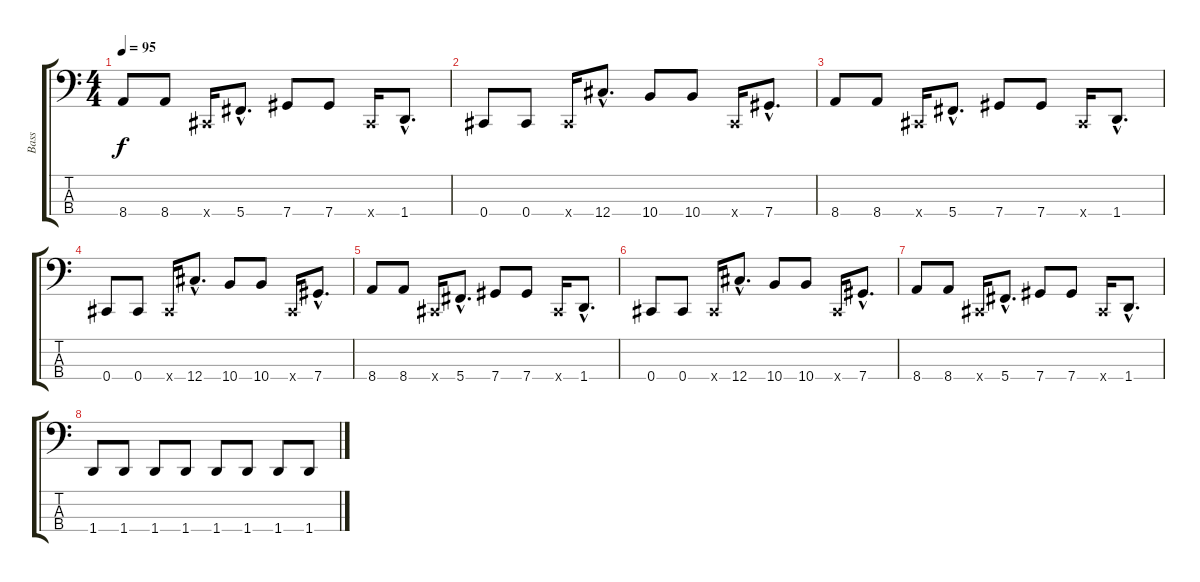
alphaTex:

\track ("Bass" "Bass") {instrument electricbassfinger}
\staff {score tabs}
\tuning (Gb2 Db2 Ab1 Db1) {hide}
\ts (4 4)
\tempo 95
\clef f4
\ks c
8.4.8{dy f} 8.4.8 0.4{x}.16 5.4{hac}.8{d} 7.4.8 7.4.8 0.4{x}.16 1.4{hac}.8{d} |
0.4.8 0.4.8 0.4{x}.16 12.4{hac}.8{d} 10.4.8 10.4.8 0.4{x}.16 7.4{hac}.8{d} |
8.4.8 8.4.8 0.4{x}.16 5.4{hac}.8{d} 7.4.8 7.4.8 0.4{x}.16 1.4{hac}.8{d} |
0.4.8 0.4.8 0.4{x}.16 12.4{hac}.8{d} 10.4.8 10.4.8 0.4{x}.16 7.4{hac}.8{d} |
8.4.8 8.4.8 0.4{x}.16 5.4{hac}.8{d} 7.4.8 7.4.8 0.4{x}.16 1.4{hac}.8{d} |
0.4.8 0.4.8 0.4{x}.16 12.4{hac}.8{d} 10.4.8 10.4.8 0.4{x}.16 7.4{hac}.8{d} |
8.4.8 8.4.8 0.4{x}.16 5.4{hac}.8{d} 7.4.8 7.4.8 0.4{x}.16 1.4{hac}.8{d} |
1.4.8 1.4.8 1.4.8 1.4.8 1.4.8 1.4.8 1.4.8 1.4.8
